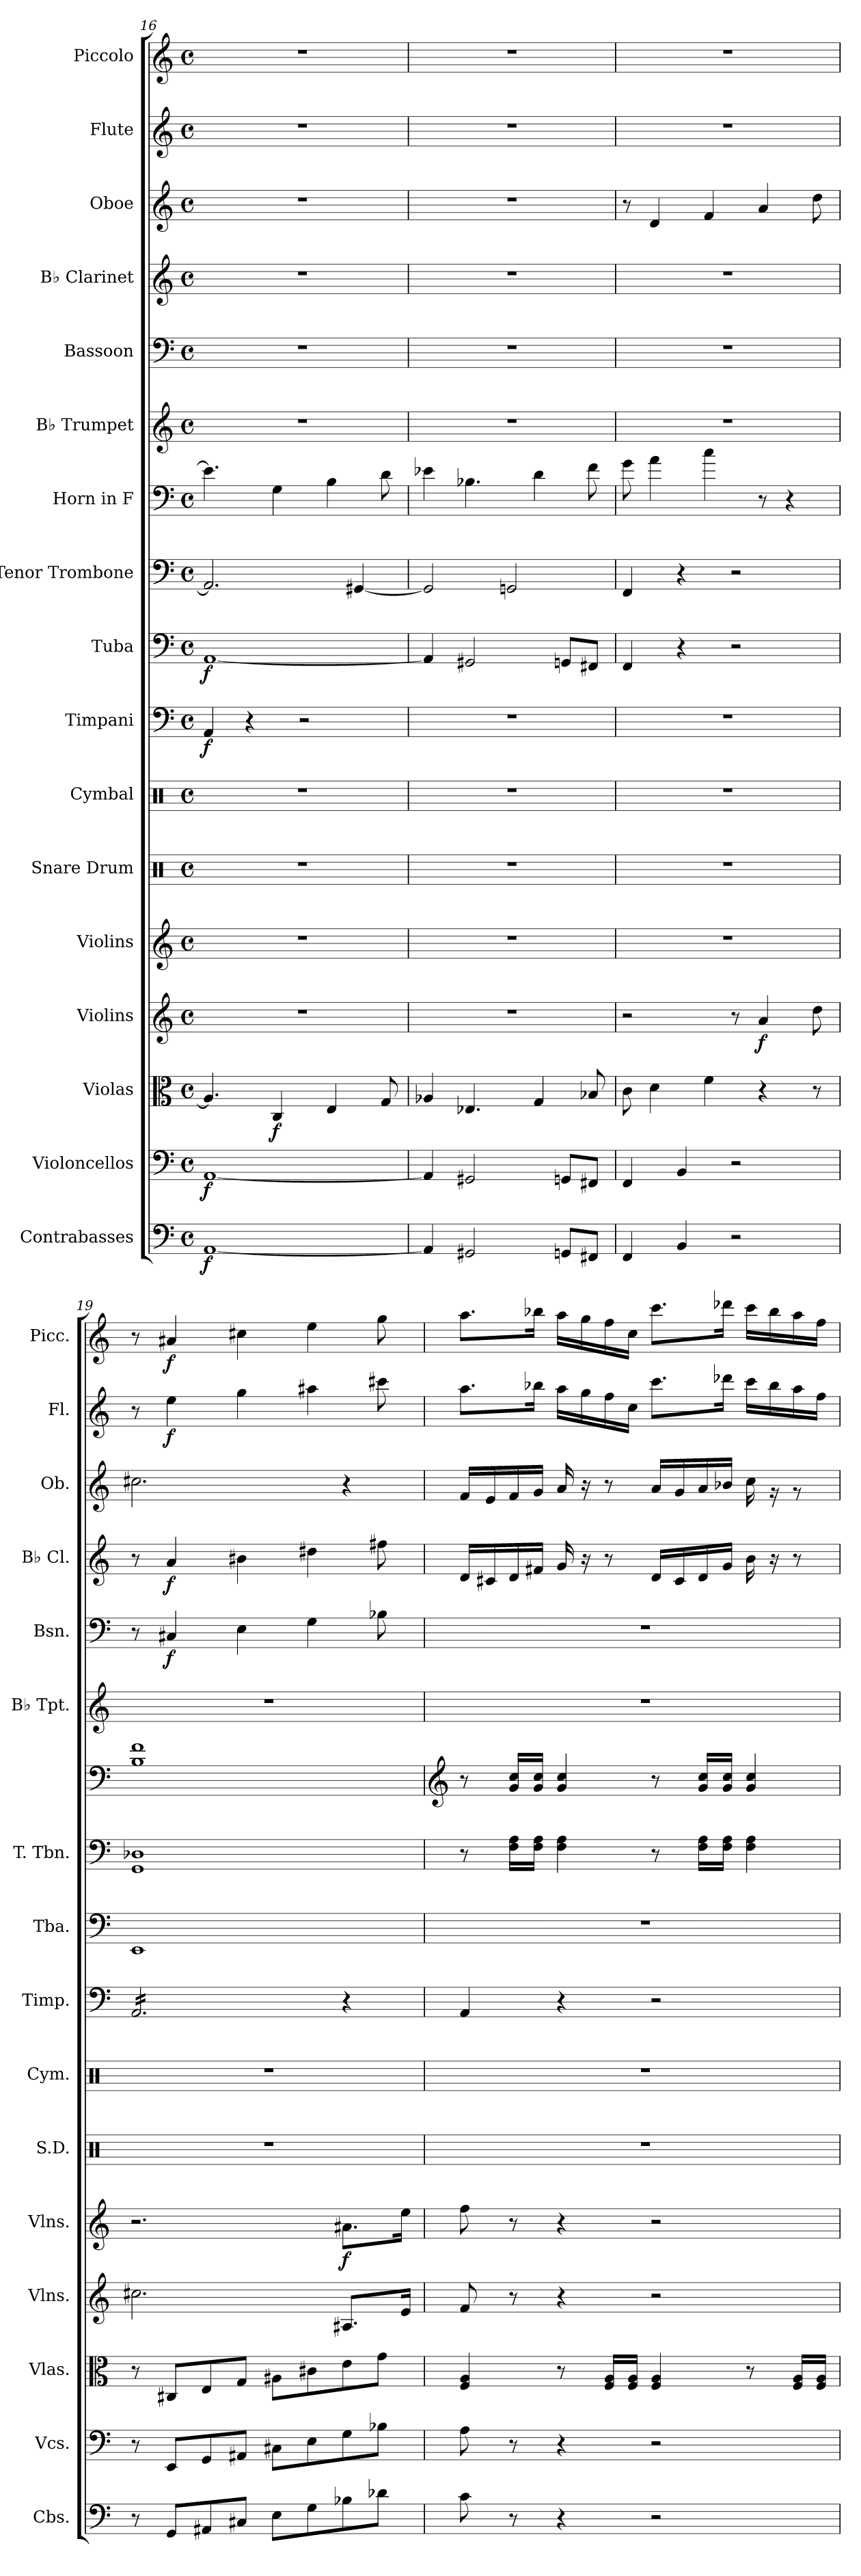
**kern	**dynam	**kern	**dynam	**kern	**dynam	**kern	**dynam	**kern	**dynam	**kern	**kern	**kern	**dynam	**kern	**dynam	**kern	**kern	**kern	**kern	**dynam	**kern	**dynam	**kern	**kern	**dynam	**kern	**dynam
*part17	*part17	*part16	*part16	*part15	*part15	*part14	*part14	*part13	*part13	*part12	*part11	*part10	*part10	*part9	*part9	*part8	*part7	*part6	*part5	*part5	*part4	*part4	*part3	*part2	*part2	*part1	*part1
*staff17	*staff17	*staff16	*staff16	*staff15	*staff15	*staff14	*staff14	*staff13	*staff13	*staff12	*staff11	*staff10	*staff10	*staff9	*staff9	*staff8	*staff7	*staff6	*staff5	*staff5	*staff4	*staff4	*staff3	*staff2	*staff2	*staff1	*staff1
*I"Contrabasses	*	*I"Violoncellos	*	*I"Violas	*	*I"Violins	*	*I"Violins	*	*I"Snare Drum	*I"Cymbal	*I"Timpani	*	*I"Tuba	*	*I"Tenor Trombone	*I"Horn in F	*I"B♭ Trumpet	*I"Bassoon	*	*I"B♭ Clarinet	*	*I"Oboe	*I"Flute	*	*I"Piccolo	*
*I'Cbs.	*	*I'Vcs.	*	*I'Vlas.	*	*I'Vlns.	*	*I'Vlns.	*	*I'S.D.	*I'Cym.	*I'Timp.	*	*I'Tba.	*	*I'T. Tbn.	*	*I'B♭ Tpt.	*I'Bsn.	*	*I'B♭ Cl.	*	*I'Ob.	*I'Fl.	*	*I'Picc.	*
*clefF4	*	*clefF4	*	*clefC3	*	*clefG2	*	*clefG2	*	*clefX	*clefX	*clefF4	*	*clefF4	*	*clefF4	*clefF4	*clefG2	*clefF4	*	*clefG2	*	*clefG2	*clefG2	*	*clefG2	*
*ITrd7c12	*	*	*	*	*	*	*	*	*	*	*	*	*	*	*	*	*ITrd4c7	*ITrd1c2	*	*	*ITrd1c2	*	*	*	*	*ITrd-7c-12	*
*k[]	*	*k[]	*	*k[]	*	*k[]	*	*k[]	*	*k[]	*k[]	*k[]	*	*k[]	*	*k[]	*k[b-]	*k[b-e-]	*k[]	*	*k[b-e-]	*	*k[]	*k[]	*	*k[]	*
*M4/4	*	*M4/4	*	*M4/4	*	*M4/4	*	*M4/4	*	*M4/4	*M4/4	*M4/4	*	*M4/4	*	*M4/4	*M4/4	*M4/4	*M4/4	*	*M4/4	*	*M4/4	*M4/4	*	*M4/4	*
*met(c)	*	*met(c)	*	*met(c)	*	*met(c)	*	*met(c)	*	*met(c)	*met(c)	*met(c)	*	*met(c)	*	*met(c)	*met(c)	*met(c)	*met(c)	*	*met(c)	*	*met(c)	*met(c)	*	*met(c)	*
=16	=16	=16	=16	=16	=16	=16	=16	=16	=16	=16	=16	=16	=16	=16	=16	=16	=16	=16	=16	=16	=16	=16	=16	=16	=16	=16	=16
!	!LO:DY:b	!	!LO:DY:b	!	!	!	!	!	!	!	!	!	!LO:DY:b	!	!LO:DY:b	!	!	!	!	!	!	!	!	!	!	!	!
[1AAA	f	[1AA	f	4.A/]	.	1r	.	1r	.	1r	1r	4AA/	f	[1AA	f	2.AA/]	4.A\]	1r	1r	.	1r	.	1r	1r	.	1r	.
.	.	.	.	.	.	.	.	.	.	.	.	4r	.	.	.	.	.	.	.	.	.	.	.	.	.	.	.
!	!	!	!	!	!LO:DY:b	!	!	!	!	!	!	!	!	!	!	!	!	!	!	!	!	!	!	!	!	!	!
.	.	.	.	4C/	f	.	.	.	.	.	.	.	.	.	.	.	4C\	.	.	.	.	.	.	.	.	.	.
.	.	.	.	.	.	.	.	.	.	.	.	2r	.	.	.	.	.	.	.	.	.	.	.	.	.	.	.
.	.	.	.	4E/	.	.	.	.	.	.	.	.	.	.	.	.	4E\	.	.	.	.	.	.	.	.	.	.
.	.	.	.	.	.	.	.	.	.	.	.	.	.	.	.	[4GG#X/	.	.	.	.	.	.	.	.	.	.	.
.	.	.	.	8G/	.	.	.	.	.	.	.	.	.	.	.	.	8G\	.	.	.	.	.	.	.	.	.	.
=17	=17	=17	=17	=17	=17	=17	=17	=17	=17	=17	=17	=17	=17	=17	=17	=17	=17	=17	=17	=17	=17	=17	=17	=17	=17	=17	=17
4AAA/]	.	4AA/]	.	4A-X/	.	1r	.	1r	.	1r	1r	1r	.	4AA/]	.	2GG#/]	4A-X\	1r	1r	.	1r	.	1r	1r	.	1r	.
2GGG#X/	.	2GG#X/	.	4.E-X/	.	.	.	.	.	.	.	.	.	2GG#X/	.	.	4.E-X\	.	.	.	.	.	.	.	.	.	.
.	.	.	.	.	.	.	.	.	.	.	.	.	.	.	.	2GGn/	.	.	.	.	.	.	.	.	.	.	.
.	.	.	.	4G/	.	.	.	.	.	.	.	.	.	.	.	.	4G\	.	.	.	.	.	.	.	.	.	.
8GGGn/L	.	8GGn/L	.	.	.	.	.	.	.	.	.	.	.	8GGn/L	.	.	.	.	.	.	.	.	.	.	.	.	.
8FFF#X/J	.	8FF#X/J	.	8B-X/	.	.	.	.	.	.	.	.	.	8FF#X/J	.	.	8B-\	.	.	.	.	.	.	.	.	.	.
!!LO:PB:g=z
=18	=18	=18	=18	=18	=18	=18	=18	=18	=18	=18	=18	=18	=18	=18	=18	=18	=18	=18	=18	=18	=18	=18	=18	=18	=18	=18	=18
4FFF/	.	4FF/	.	8c\	.	2r	.	1r	.	1r	1r	1r	.	4FF/	.	4FF/	8c\	1r	1r	.	1r	.	8r	1r	.	1r	.
.	.	.	.	4d\	.	.	.	.	.	.	.	.	.	.	.	.	4d\	.	.	.	.	.	4d/	.	.	.	.
4BBB/	.	4BB/	.	.	.	.	.	.	.	.	.	.	.	4r	.	4r	.	.	.	.	.	.	.	.	.	.	.
.	.	.	.	4f\	.	.	.	.	.	.	.	.	.	.	.	.	4f\	.	.	.	.	.	4f/	.	.	.	.
2r	.	2r	.	.	.	8r	.	.	.	.	.	.	.	2r	.	2r	.	.	.	.	.	.	.	.	.	.	.
!	!	!	!	!	!	!	!LO:DY:b	!	!	!	!	!	!	!	!	!	!	!	!	!	!	!	!	!	!	!	!
.	.	.	.	4r	.	4a/	f	.	.	.	.	.	.	.	.	.	8r	.	.	.	.	.	4a/	.	.	.	.
.	.	.	.	.	.	.	.	.	.	.	.	.	.	.	.	.	4r	.	.	.	.	.	.	.	.	.	.
.	.	.	.	8r	.	8dd\	.	.	.	.	.	.	.	.	.	.	.	.	.	.	.	.	8dd\	.	.	.	.
=19	=19	=19	=19	=19	=19	=19	=19	=19	=19	=19	=19	=19	=19	=19	=19	=19	=19	=19	=19	=19	=19	=19	=19	=19	=19	=19	=19
*	*	*	*	*	*	*	*	*	*	*	*	*tremolo	*	*	*	*	*	*	*	*	*	*	*	*	*	*	*
8r	.	8r	.	8r	.	2.cc#X\	.	2.r	.	1r	1r	16AA/LL	.	1EE	.	1GG 1D-X	1E 1B-	1r	8r	.	8r	.	2.cc#X\	8r	.	8r	.
.	.	.	.	.	.	.	.	.	.	.	.	16AA/	.	.	.	.	.	.	.	.	.	.	.	.	.	.	.
!	!	!	!	!	!	!	!	!	!	!	!	!	!	!	!	!	!	!	!	!LO:DY:b	!	!LO:DY:b	!	!	!LO:DY:b	!	!LO:DY:b
8GGG/L	.	8EE/L	.	8C#X/L	.	.	.	.	.	.	.	16AA/	.	.	.	.	.	.	4C#X/	f	4g/	f	.	4ee\	f	4aa#X/	f
.	.	.	.	.	.	.	.	.	.	.	.	16AA/	.	.	.	.	.	.	.	.	.	.	.	.	.	.	.
8AAA#X/	.	8GG/	.	8E/	.	.	.	.	.	.	.	16AA/	.	.	.	.	.	.	.	.	.	.	.	.	.	.	.
.	.	.	.	.	.	.	.	.	.	.	.	16AA/	.	.	.	.	.	.	.	.	.	.	.	.	.	.	.
8CC#X/J	.	8AA#X/J	.	8G/J	.	.	.	.	.	.	.	16AA/	.	.	.	.	.	.	4E\	.	4a#X\	.	.	4gg\	.	4ccc#X\	.
.	.	.	.	.	.	.	.	.	.	.	.	16AA/	.	.	.	.	.	.	.	.	.	.	.	.	.	.	.
8EE\L	.	8C#X\L	.	8A#X\L	.	.	.	.	.	.	.	16AA/	.	.	.	.	.	.	.	.	.	.	.	.	.	.	.
.	.	.	.	.	.	.	.	.	.	.	.	16AA/	.	.	.	.	.	.	.	.	.	.	.	.	.	.	.
8GG\	.	8E\	.	8c#X\	.	.	.	.	.	.	.	16AA/	.	.	.	.	.	.	4G\	.	4cc#X\	.	.	4aa#X\	.	4eee\	.
.	.	.	.	.	.	.	.	.	.	.	.	16AA/JJ	.	.	.	.	.	.	.	.	.	.	.	.	.	.	.
*	*	*	*	*	*	*	*	*	*	*	*	*Xtremolo	*	*	*	*	*	*	*	*	*	*	*	*	*	*	*
!	!	!	!	!	!	!	!	!	!LO:DY:b	!	!	!	!	!	!	!	!	!	!	!	!	!	!	!	!	!	!
8BB-X\	.	8G\	.	8e\	.	8.A#X/L	.	8.a#X\L	f	.	.	4r	.	.	.	.	.	.	.	.	.	.	4r	.	.	.	.
8D-X\J	.	8B-X\J	.	8g\J	.	.	.	.	.	.	.	.	.	.	.	.	.	.	8B-X\	.	8een\	.	.	8ccc#X\	.	8ggg\	.
.	.	.	.	.	.	16e/Jk	.	16ee\Jk	.	.	.	.	.	.	.	.	.	.	.	.	.	.	.	.	.	.	.
!!LO:PB:g=z
=20	=20	=20	=20	=20	=20	=20	=20	=20	=20	=20	=20	=20	=20	=20	=20	=20	=20	=20	=20	=20	=20	=20	=20	=20	=20	=20	=20
*	*	*	*	*	*	*	*	*	*	*	*	*	*	*	*	*	*clefG2	*	*	*	*	*	*	*	*	*	*
8C\	.	8A\	.	4F/ 4A/	.	8f/	.	8ff\	.	1r	1r	4AA/	.	1r	.	8r	8r	1r	1r	.	16c/LL	.	16f/LL	8.aa\L	.	8.aaa\L	.
.	.	.	.	.	.	.	.	.	.	.	.	.	.	.	.	.	.	.	.	.	16Bn/	.	16e/	.	.	.	.
8r	.	8r	.	.	.	8r	.	8r	.	.	.	.	.	.	.	16F\ 16A\LL	16c/ 16f/LL	.	.	.	16c/	.	16f/	.	.	.	.
.	.	.	.	.	.	.	.	.	.	.	.	.	.	.	.	16F\ 16A\JJ	16c/ 16f/JJ	.	.	.	16en/JJ	.	16g/JJ	16bb-X\Jk	.	16bbb-X\Jk	.
4r	.	4r	.	8r	.	4r	.	4r	.	.	.	4r	.	.	.	4F\ 4A\	4c/ 4f/	.	.	.	16f/	.	16a/	16aa\LL	.	16aaa\LL	.
.	.	.	.	.	.	.	.	.	.	.	.	.	.	.	.	.	.	.	.	.	16r	.	16r	16gg\	.	16ggg\	.
.	.	.	.	16F/ 16A/LL	.	.	.	.	.	.	.	.	.	.	.	.	.	.	.	.	8r	.	8r	16ff\	.	16fff\	.
.	.	.	.	16F/ 16A/JJ	.	.	.	.	.	.	.	.	.	.	.	.	.	.	.	.	.	.	.	16cc\JJ	.	16ccc\JJ	.
2r	.	2r	.	4F/ 4A/	.	2r	.	2r	.	.	.	2r	.	.	.	8r	8r	.	.	.	16c/LL	.	16a/LL	8.ccc\L	.	8.cccc\L	.
.	.	.	.	.	.	.	.	.	.	.	.	.	.	.	.	.	.	.	.	.	16B/	.	16g/	.	.	.	.
.	.	.	.	.	.	.	.	.	.	.	.	.	.	.	.	16F\ 16A\LL	16c/ 16f/LL	.	.	.	16c/	.	16a/	.	.	.	.
.	.	.	.	.	.	.	.	.	.	.	.	.	.	.	.	16F\ 16A\JJ	16c/ 16f/JJ	.	.	.	16f/JJ	.	16b-X/JJ	16ddd-X\Jk	.	16dddd-X\Jk	.
.	.	.	.	8r	.	.	.	.	.	.	.	.	.	.	.	4F\ 4A\	4c/ 4f/	.	.	.	16a\	.	16cc\	16ccc\LL	.	16cccc\LL	.
.	.	.	.	.	.	.	.	.	.	.	.	.	.	.	.	.	.	.	.	.	16r	.	16rg	16bb-\	.	16bbb-\	.
.	.	.	.	16F/ 16A/LL	.	.	.	.	.	.	.	.	.	.	.	.	.	.	.	.	8r	.	8rg	16aa\	.	16aaa\	.
.	.	.	.	16F/ 16A/JJ	.	.	.	.	.	.	.	.	.	.	.	.	.	.	.	.	.	.	.	16ff\JJ	.	16fff\JJ	.
=	=	=	=	=	=	=	=	=	=	=	=	=	=	=	=	=	=	=	=	=	=	=	=	=	=	=	=
*-	*-	*-	*-	*-	*-	*-	*-	*-	*-	*-	*-	*-	*-	*-	*-	*-	*-	*-	*-	*-	*-	*-	*-	*-	*-	*-	*-
